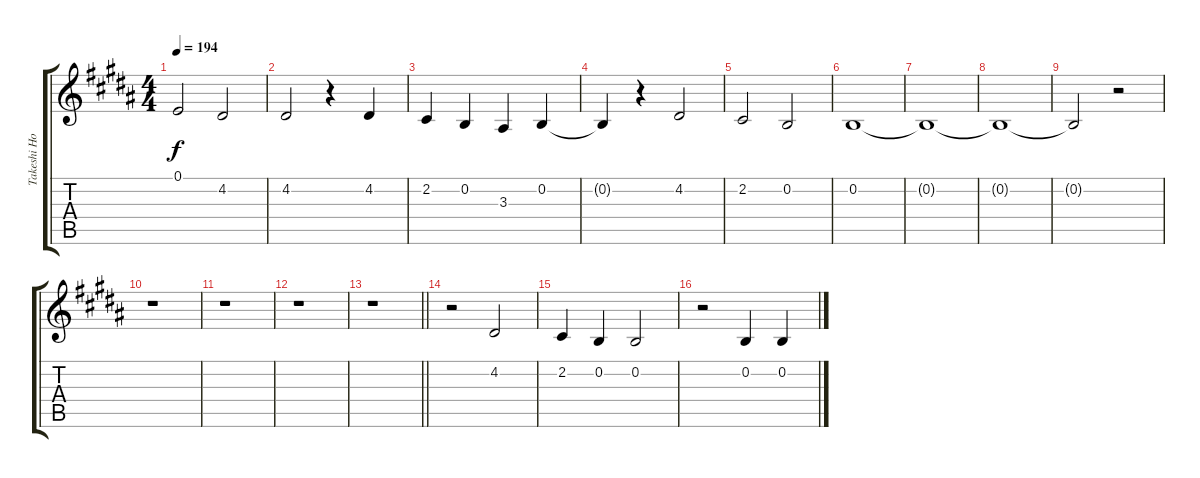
\track ("Takeshi Hosomi (vocal)" "Takeshi Ho") {instrument flute}
\staff {score tabs}
\tuning (E4 B3 G3 D3 A2 E2) {hide}
\ts (4 4)
\tempo 194
\clef g2
\ks b
0.1.2{dy f} 4.2.2 |
4.2.2 r.4 4.2.4 |
2.2.4 0.2.4 3.3.4 0.2.4 |
0.2{t}.4 r.4 4.2.2 |
2.2.2 0.2.2 |
0.2.1 |
0.2{t}.1 |
0.2{t}.1 |
0.2{t}.2 r.2 |
r.1 |
r.1 |
r.1 |
\barLineRight lightlight
r.1 |
r.2 4.2.2 |
2.2.4 0.2.4 0.2.2 |
r.2 0.2.4 0.2.4
